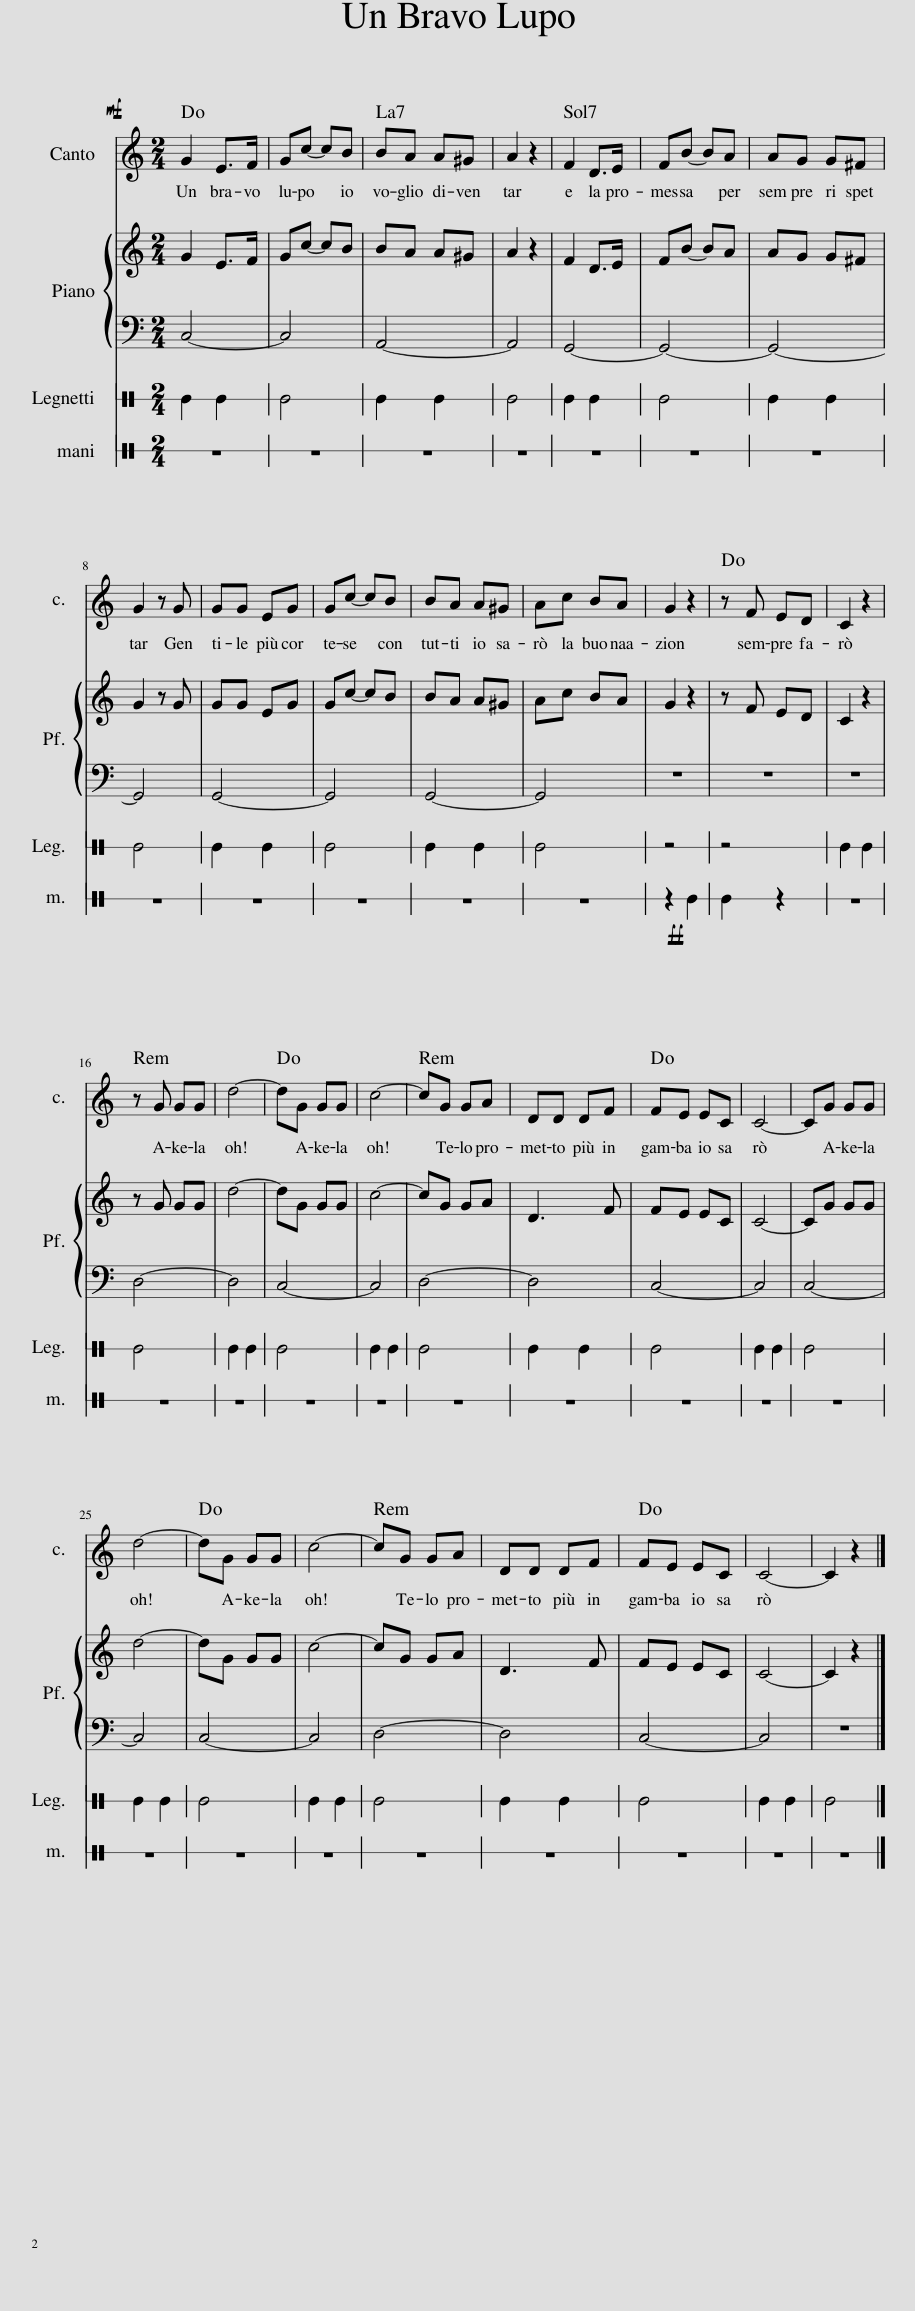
X:1
%%score 1 { 2 | 3 } 4 5
L:1/8
M:2/4
I:linebreak $
K:C
V:1 treble
V:2 treble
V:3 bass
V:4 perc stafflines=1
K:none
V:5 perc stafflines=1
K:none
V:1
!mf! G2 E>F | Gc- cB | BA A^G | A2 z2 | F2 D>E | %5
 FB- BA | AG G^F |$ G2 z G | GG EG | Gc- cB | %10
 BA A^G | Ac BA | G2 z2 | z F ED | C2 z2 |$ %15
 z G GG | d4- | dG GG | c4- | cG GA | %20
 DD DF | FE EC | C4- | CG GG |$ d4- | %25
 dG GG | c4- | cG GA | DD DF | FE EC | %30
 C4- | C2 z2 |] %32
V:2
 G2 E>F | Gc- cB | BA A^G | A2 z2 | F2 D>E | %5
 FB- BA | AG G^F |$ G2 z G | GG EG | Gc- cB | %10
 BA A^G | Ac BA | G2 z2 | z F ED | C2 z2 |$ %15
 z G GG | d4- | dG GG | c4- | cG GA | %20
 D3 F | FE EC | C4- | CG GG |$ d4- | %25
 dG GG | c4- | cG GA | D3 F | FE EC | %30
 C4- | C2 z2 |] %32
V:3
 C,4- | C,4 | A,,4- | A,,4 | G,,4- | %5
 G,,4- | G,,4- |$ G,,4 | G,,4- | G,,4 | %10
 G,,4- | G,,4 | z4 | z4 | z4 |$ %15
 D,4- | D,4 | C,4- | C,4 | D,4- | %20
 D,4 | C,4- | C,4 | C,4- |$ C,4 | %25
 C,4- | C,4 | D,4- | D,4 | C,4- | %30
 C,4 | z4 |] %32
V:4
 E2 E2 | E4 | E2 E2 | E4 | E2 E2 | %5
 E4 | E2 E2 |$ E4 | E2 E2 | E4 | %10
 E2 E2 | E4 | z4 | z4 | E2 E2 |$ %15
 E4 | E2 E2 | E4 | E2 E2 | E4 | %20
 E2 E2 | E4 | E2 E2 | E4 |$ E2 E2 | %25
 E4 | E2 E2 | E4 | E2 E2 | E4 | %30
 E2 E2 | E4 |] %32
V:5
 z4 | z4 | z4 | z4 | z4 | %5
 z4 | z4 |$ z4 | z4 | z4 | %10
 z4 | z4 | z2!ff! E2 | E2 z2 | z4 |$ %15
 z4 | z4 | z4 | z4 | z4 | %20
 z4 | z4 | z4 | z4 |$ z4 | %25
 z4 | z4 | z4 | z4 | z4 | %30
 z4 | z4 |] %32
